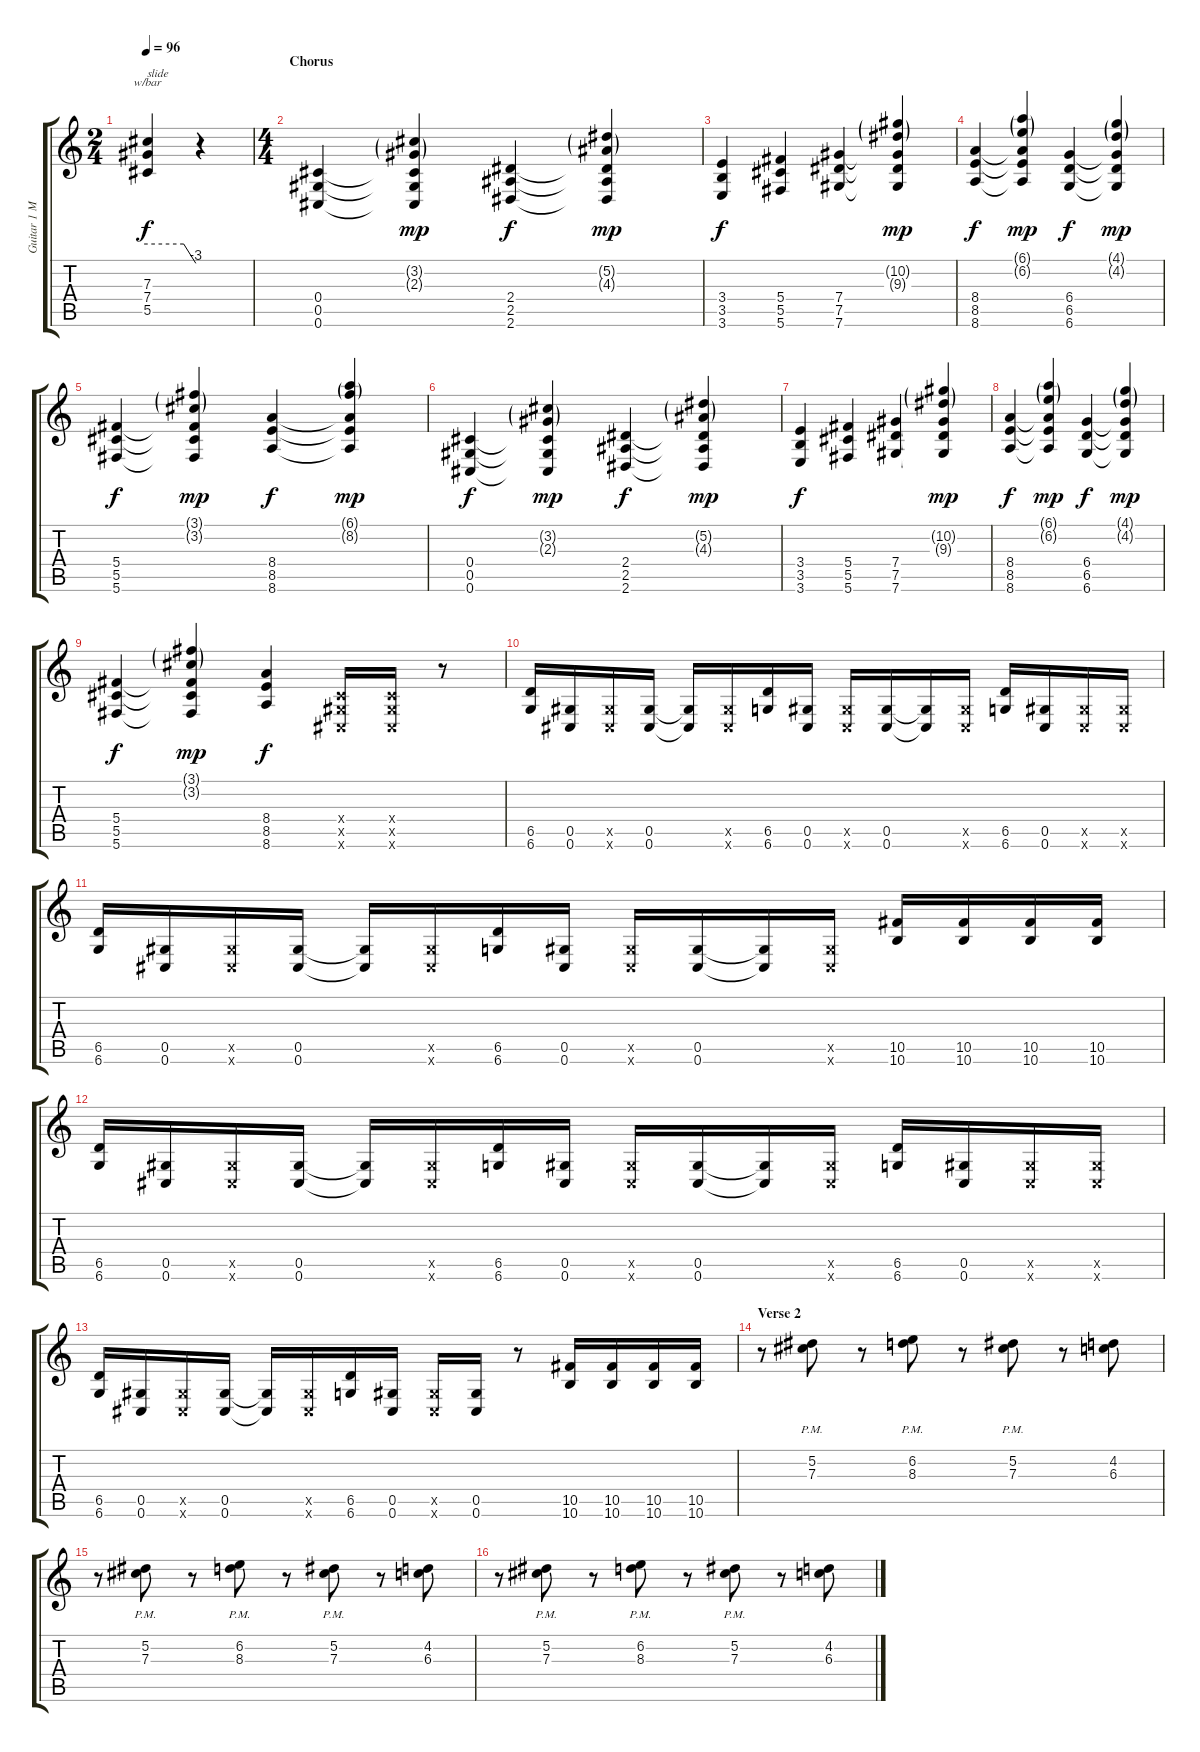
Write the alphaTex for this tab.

\track ("Guitar 1 Mattias \"IA\" Eklundh" "Guitar 1 M") {instrument distortionguitar}
\staff {score tabs}
\tuning (Eb4 Bb3 Gb3 Db3 Ab2 Db2) {hide}
\ts (2 4)
\tempo 96
\clef g2
\ks c
(7.3 7.4 5.5).4{tbe (custom default 0 0 45 0 60 -12) txt "slide" dy f} r.4 |
\ts (4 4)
\section ("" "Chorus")
(0.4 0.5 0.6).4 (3.2{g} 2.3{g} 0.4{t} 0.5{t} 0.6{t}).4{dy mp} (2.4 2.5 2.6).4{dy f} (5.2{g} 4.3{g} 2.4{t} 2.5{t} 2.6{t}).4{dy mp} |
(3.4 3.5 3.6).4{dy f} (5.4 5.5 5.6).4 (7.4 7.5 7.6).4 (10.2{g} 9.3{g} 7.4{t} 7.5{t} 7.6{t}).4{dy mp} |
(8.4 8.5 8.6).4{dy f} (6.1{g} 6.2{g} 8.4{t} 8.5{t} 8.6{t}).4{dy mp} (6.4 6.5 6.6).4{dy f} (4.1{g} 4.2{g} 6.4{t} 6.5{t} 6.6{t}).4{dy mp} |
(5.4 5.5 5.6).4{dy f} (3.1{g} 3.2{g} 5.4{t} 5.5{t} 5.6{t}).4{dy mp} (8.4 8.5 8.6).4{dy f} (6.1{g} 8.2{g} 8.4{t} 8.5{t} 8.6{t}).4{dy mp} |
(0.4 0.5 0.6).4{dy f} (3.2{g} 2.3{g} 0.4{t} 0.5{t} 0.6{t}).4{dy mp} (2.4 2.5 2.6).4{dy f} (5.2{g} 4.3{g} 2.4{t} 2.5{t} 2.6{t}).4{dy mp} |
(3.4 3.5 3.6).4{dy f} (5.4 5.5 5.6).4 (7.4 7.5 7.6).4 (10.2{g} 9.3{g} 7.4{t} 7.5{t} 7.6{t}).4{dy mp} |
(8.4 8.5 8.6).4{dy f} (6.1{g} 6.2{g} 8.4{t} 8.5{t} 8.6{t}).4{dy mp} (6.4 6.5 6.6).4{dy f} (4.1{g} 4.2{g} 6.4{t} 6.5{t} 6.6{t}).4{dy mp} |
(5.4 5.5 5.6).4{dy f} (3.1{g} 3.2{g} 5.4{t} 5.5{t} 5.6{t}).4{dy mp} (8.4 8.5 8.6).4{dy f} (0.4{x} 0.5{x} 0.6{x}).16 (0.4{x} 0.5{x} 0.6{x}).16 r.8 |
(6.5 6.6).16 (0.5 0.6).16 (0.5{x} 0.6{x}).16 (0.5 0.6).16 (0.5{t} 0.6{t}).16 (0.5{x} 0.6{x}).16 (6.5 6.6).16 (0.5 0.6).16 (0.5{x} 0.6{x}).16 (0.5 0.6).16 (0.5{t} 0.6{t}).16 (0.5{x} 0.6{x}).16 (6.5 6.6).16 (0.5 0.6).16 (0.5{x} 0.6{x}).16 (0.5{x} 0.6{x}).16 |
(6.5 6.6).16 (0.5 0.6).16 (0.5{x} 0.6{x}).16 (0.5 0.6).16 (0.5{t} 0.6{t}).16 (0.5{x} 0.6{x}).16 (6.5 6.6).16 (0.5 0.6).16 (0.5{x} 0.6{x}).16 (0.5 0.6).16 (0.5{t} 0.6{t}).16 (0.5{x} 0.6{x}).16 (10.5 10.6).16 (10.5 10.6).16 (10.5 10.6).16 (10.5 10.6).16 |
(6.5 6.6).16 (0.5 0.6).16 (0.5{x} 0.6{x}).16 (0.5 0.6).16 (0.5{t} 0.6{t}).16 (0.5{x} 0.6{x}).16 (6.5 6.6).16 (0.5 0.6).16 (0.5{x} 0.6{x}).16 (0.5 0.6).16 (0.5{t} 0.6{t}).16 (0.5{x} 0.6{x}).16 (6.5 6.6).16 (0.5 0.6).16 (0.5{x} 0.6{x}).16 (0.5{x} 0.6{x}).16 |
(6.5 6.6).16 (0.5 0.6).16 (0.5{x} 0.6{x}).16 (0.5 0.6).16 (0.5{t} 0.6{t}).16 (0.5{x} 0.6{x}).16 (6.5 6.6).16 (0.5 0.6).16 (0.5{x} 0.6{x}).16 (0.5 0.6).16 r.8 (10.5 10.6).16 (10.5 10.6).16 (10.5 10.6).16 (10.5 10.6).16 |
\section ("" "Verse 2")
r.8 (5.2{pm} 7.3{pm}).8 r.8 (6.2{pm} 8.3{pm}).8 r.8 (5.2{pm} 7.3{pm}).8 r.8 (4.2 6.3).8 |
r.8 (5.2{pm} 7.3{pm}).8 r.8 (6.2{pm} 8.3{pm}).8 r.8 (5.2{pm} 7.3{pm}).8 r.8 (4.2 6.3).8 |
r.8 (5.2{pm} 7.3{pm}).8 r.8 (6.2{pm} 8.3{pm}).8 r.8 (5.2{pm} 7.3{pm}).8 r.8 (4.2 6.3).8
